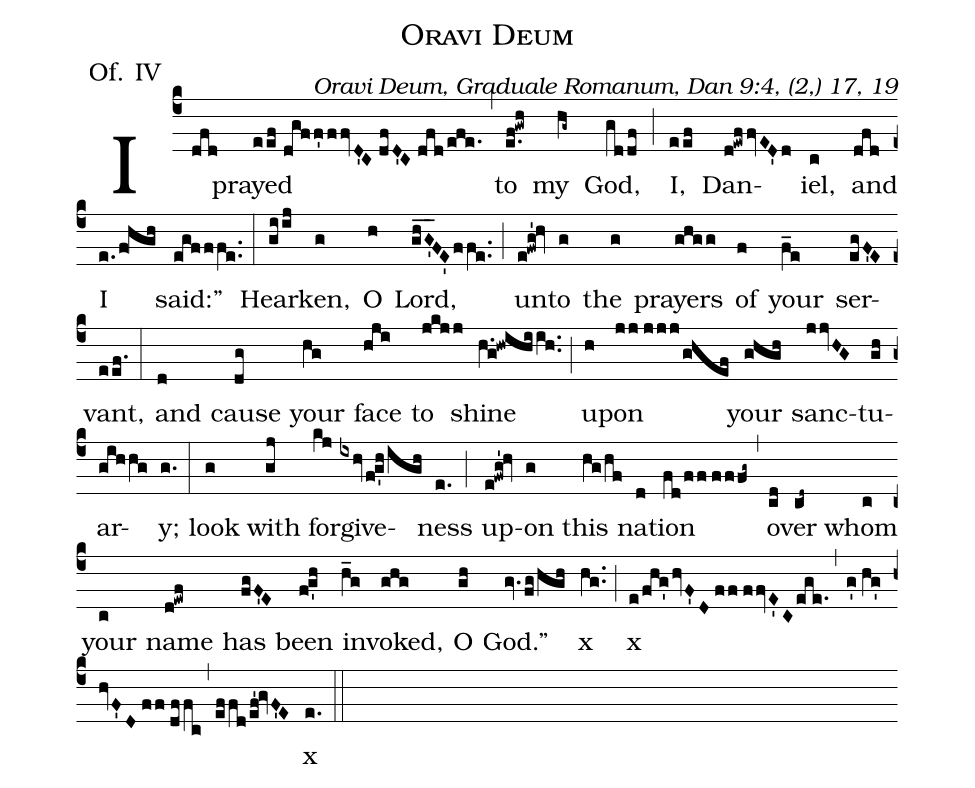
name: Oravi Deum;
office-part: Offertorium;
mode: 4;
annotation: Of. IV;
commentary: Oravi Deum, Graduale Romanum, Dan 9:4, (2,) 17, 19;
%%
(c4)I(dfd) prayed(eef//dgff'ffvD'C//dfD'C//dfd/efe.) (,) to(e.f!gwh) my(hg~) God,(gddf) (;) I,(eef) Dan(d!ewffvED'd)iel,(c) and(dfd) I(e./f!hgh) said:"(egfffe..) (:)Heark(giij)en,(g) O(h) Lord,(gh_G'_FE'ffe..) (;)
un(e!fwg'!hv)to(g) the(g) prayers(ghgg) of(f) your(f_e) ser(egF'E)vant,(eef.) (:) and(d) cause(dg) your(hg) face(hji) to(jkjj) shine(h.g!hwihiih..) (;)
up(h)on(jj//jjj/ghef) your(ghgh) sanc(jjvHG)tu(gh)ar(gihhg)y;(g.) (:) look(g) with(gj) for(kj)give(ixhvfg'high)ness(e.) (;) up(e!fwg'!hv)on(g) this(hg/hf) na(d)tion(fd/ff//fffg~) (,) o(cd)ver(cd~)
whom(c) your(c) name(d!ewf) has(fgF'E) been(fg'h) in(h_g)voked,(ghg) O(gh) God."(gv.fg/hgh)
x(hg..) (;) x(e/fhg'hvF'D//ff//ffvE'Cege.,g'//hg'hvF'D//ff//dffc,effd/ef'!gvF'E) x(e.) (::)
